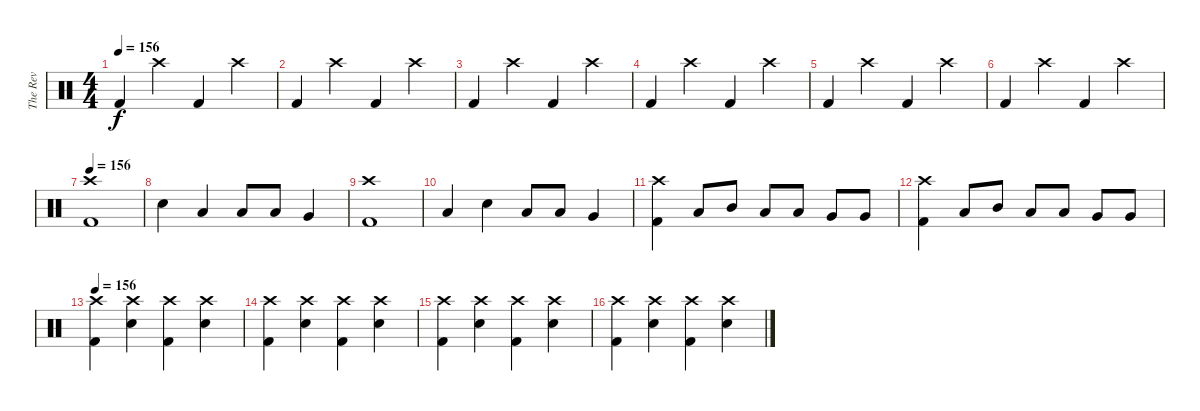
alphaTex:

\track ("The Rev" "The Rev") {instrument percussion}
\staff {score}
\articulation defaults
\ts (4 4)
\tempo 156
\clef neutral
\ks c "Kick (hit) 2".4{dy f} "Crash high (hit)".4 "Kick (hit) 2".4 "Crash high (hit)".4
|
"Kick (hit) 2".4 "Crash high (hit)".4 "Kick (hit) 2".4 "Crash high (hit)".4 |
"Kick (hit) 2".4 "Crash high (hit)".4 "Kick (hit) 2".4 "Crash high (hit)".4 |
"Kick (hit) 2".4 "Crash high (hit)".4 "Kick (hit) 2".4 "Crash high (hit)".4 |
"Kick (hit) 2".4 "Crash high (hit)".4 "Kick (hit) 2".4 "Crash high (hit)".4 |
"Kick (hit) 2".4 "Crash high (hit)".4 "Kick (hit) 2".4 "Crash high (hit)".4 |
\tempo 156
("Crash high (hit)" "Kick (hit) 2").1 |
"Snare (hit) 2".4 "Low Tom (hit)".4 "Low Tom (hit)".8 "Low Tom (hit)".8 "Very Low Tom (hit)".4 |
("Crash high (hit)" "Kick (hit) 2").1 |
"Low Tom (hit)".4 "Snare (hit) 2".4 "Low Tom (hit)".8 "Low Tom (hit)".8 "Very Low Tom (hit)".4 |
("Crash high (hit)" "Kick (hit) 2").4 "Low Tom (hit)".8 "Mid Tom (hit)".8 "Low Tom (hit)".8 "Low Tom (hit)".8 "Very Low Tom (hit)".8 "Very Low Tom (hit)".8 |
("Crash high (hit)" "Kick (hit) 2").4 "Low Tom (hit)".8 "Mid Tom (hit)".8 "Low Tom (hit)".8 "Low Tom (hit)".8 "Very Low Tom (hit)".8 "Very Low Tom (hit)".8 |
\tempo 156
("Crash high (hit)" "Kick (hit) 2").4 ("Crash high (hit)" "Snare (hit) 2").4 ("Crash high (hit)" "Kick (hit) 2").4 ("Crash high (hit)" "Snare (hit) 2").4 |
("Crash high (hit)" "Kick (hit) 2").4 ("Crash high (hit)" "Snare (hit) 2").4 ("Crash high (hit)" "Kick (hit) 2").4 ("Crash high (hit)" "Snare (hit) 2").4 |
("Crash high (hit)" "Kick (hit) 2").4 ("Crash high (hit)" "Snare (hit) 2").4 ("Crash high (hit)" "Kick (hit) 2").4 ("Crash high (hit)" "Snare (hit) 2").4 |
("Crash high (hit)" "Kick (hit) 2").4 ("Crash high (hit)" "Snare (hit) 2").4 ("Crash high (hit)" "Kick (hit) 2").4 ("Crash high (hit)" "Snare (hit) 2").4
